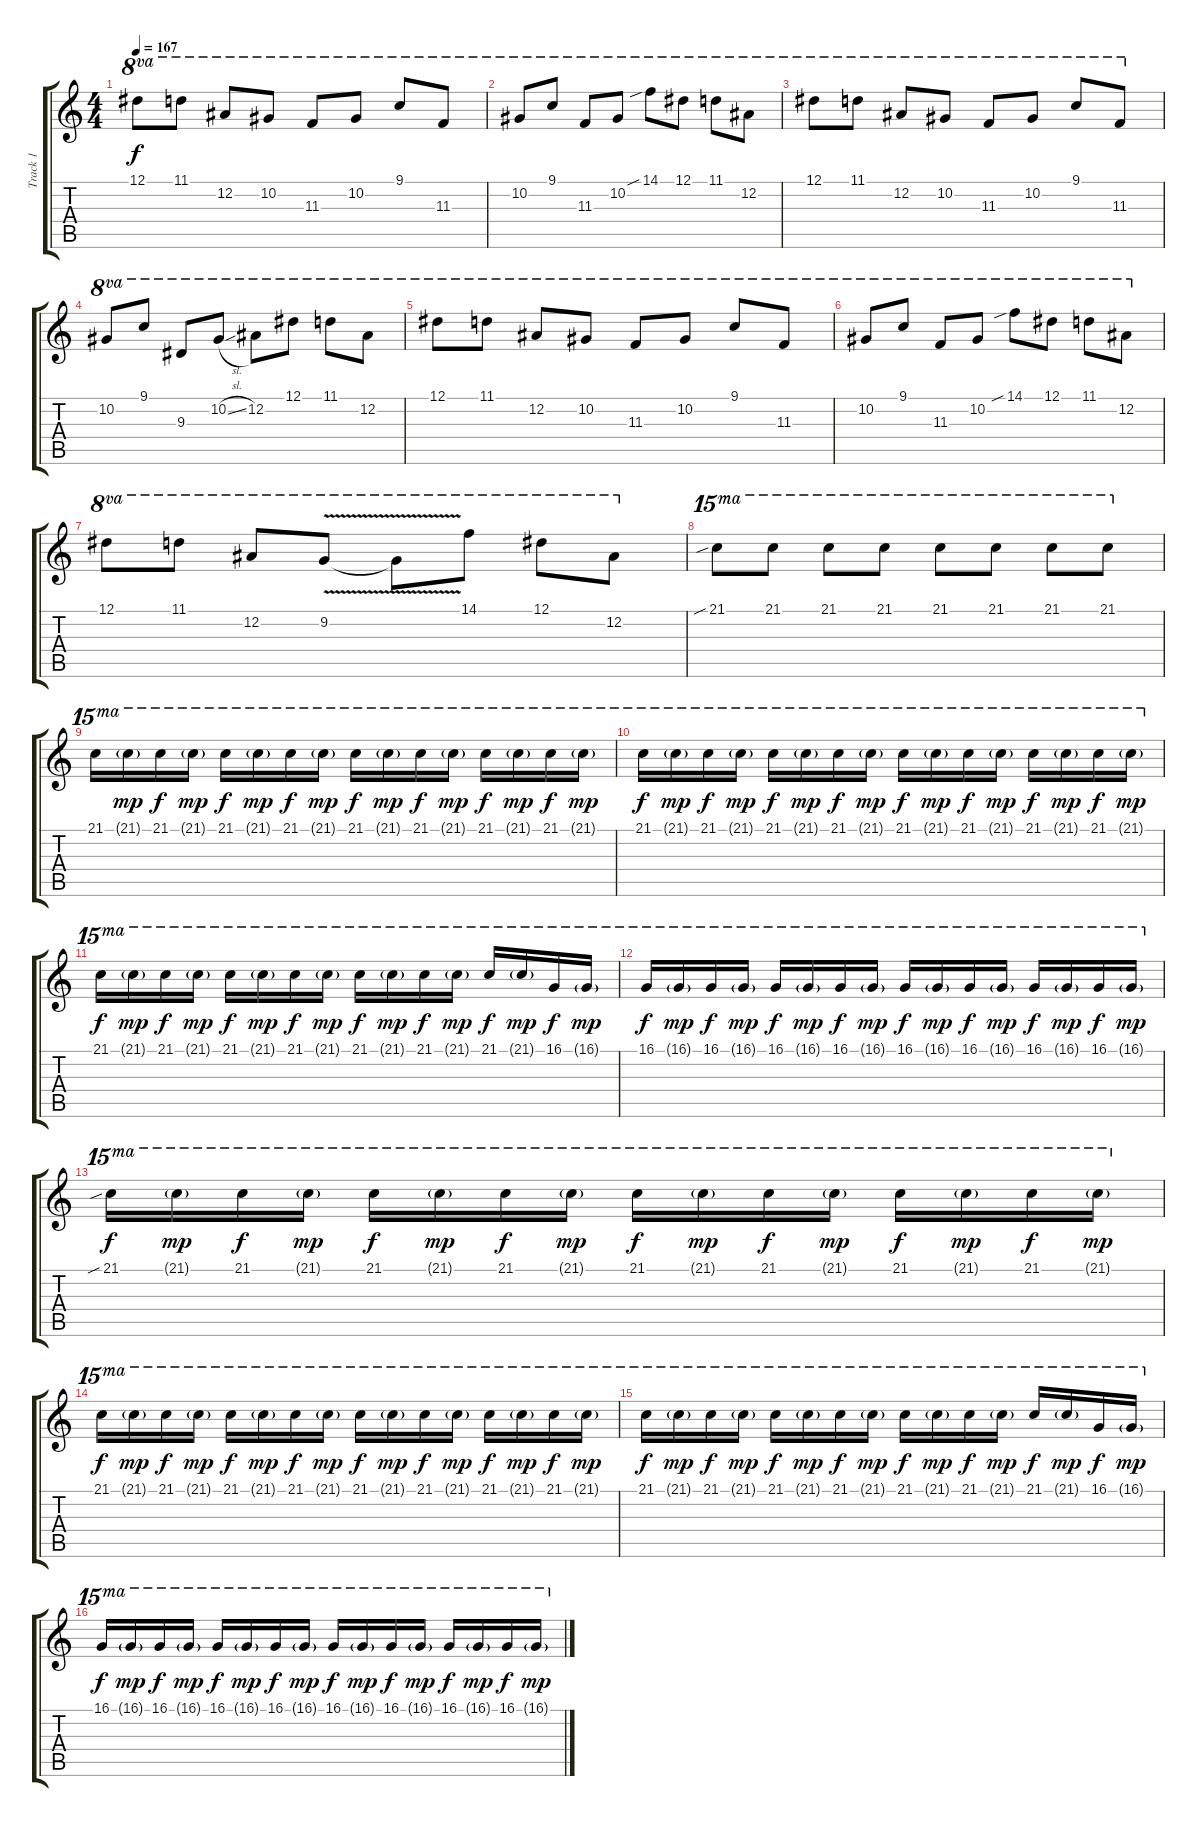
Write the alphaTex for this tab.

\track ("Track 1" "Track 1") {instrument acousticguitarsteel}
\staff {score tabs}
\tuning (Eb4 Bb3 Gb3 Db3 Ab2 Eb2) {hide}
\ts (4 4)
\tempo 167
\clef g2
\ks c
12.1.8{ot 8va dy f} 11.1.8{ot 8va} 12.2.8{ot 8va} 10.2.8{ot 8va} 11.3.8{ot 8va} 10.2.8{ot 8va} 9.1.8{ot 8va} 11.3.8{ot 8va} |
10.2.8{ot 8va} 9.1.8{ot 8va} 11.3.8{ot 8va} 10.2.8{ot 8va} 14.1{sib}.8{ot 8va} 12.1.8{ot 8va} 11.1.8{ot 8va} 12.2.8{ot 8va} |
12.1.8{ot 8va} 11.1.8{ot 8va} 12.2.8{ot 8va} 10.2.8{ot 8va} 11.3.8{ot 8va} 10.2.8{ot 8va} 9.1.8{ot 8va} 11.3.8{ot 8va} |
10.2.8{ot 8va} 9.1.8{ot 8va} 9.3.8{ot 8va} 10.2{sl}.8{ot 8va} 12.2.8{ot 8va} 12.1.8{ot 8va} 11.1.8{ot 8va} 12.2.8{ot 8va} |
12.1.8{ot 8va} 11.1.8{ot 8va} 12.2.8{ot 8va} 10.2.8{ot 8va} 11.3.8{ot 8va} 10.2.8{ot 8va} 9.1.8{ot 8va} 11.3.8{ot 8va} |
10.2.8{ot 8va} 9.1.8{ot 8va} 11.3.8{ot 8va} 10.2.8{ot 8va} 14.1{sib}.8{ot 8va} 12.1.8{ot 8va} 11.1.8{ot 8va} 12.2.8{ot 8va} |
12.1.8{ot 8va} 11.1.8{ot 8va} 12.2.8{ot 8va} 9.2{v}.8{ot 8va} 9.2{t}.8{ot 8va} 14.1.8{ot 8va} 12.1.8{ot 8va} 12.2.8{ot 8va} |
21.1{sib}.8{ot 15ma} 21.1.8{ot 15ma} 21.1.8{ot 15ma} 21.1.8{ot 15ma} 21.1.8{ot 15ma} 21.1.8{ot 15ma} 21.1.8{ot 15ma} 21.1.8{ot 15ma} |
21.1.16{ot 15ma} 21.1{g}.16{ot 15ma dy mp} 21.1.16{ot 15ma dy f} 21.1{g}.16{ot 15ma dy mp} 21.1.16{ot 15ma dy f} 21.1{g}.16{ot 15ma dy mp} 21.1.16{ot 15ma dy f} 21.1{g}.16{ot 15ma dy mp} 21.1.16{ot 15ma dy f} 21.1{g}.16{ot 15ma dy mp} 21.1.16{ot 15ma dy f} 21.1{g}.16{ot 15ma dy mp} 21.1.16{ot 15ma dy f} 21.1{g}.16{ot 15ma dy mp} 21.1.16{ot 15ma dy f} 21.1{g}.16{ot 15ma dy mp} |
21.1.16{ot 15ma dy f} 21.1{g}.16{ot 15ma dy mp} 21.1.16{ot 15ma dy f} 21.1{g}.16{ot 15ma dy mp} 21.1.16{ot 15ma dy f} 21.1{g}.16{ot 15ma dy mp} 21.1.16{ot 15ma dy f} 21.1{g}.16{ot 15ma dy mp} 21.1.16{ot 15ma dy f} 21.1{g}.16{ot 15ma dy mp} 21.1.16{ot 15ma dy f} 21.1{g}.16{ot 15ma dy mp} 21.1.16{ot 15ma dy f} 21.1{g}.16{ot 15ma dy mp} 21.1.16{ot 15ma dy f} 21.1{g}.16{ot 15ma dy mp} |
21.1.16{ot 15ma dy f} 21.1{g}.16{ot 15ma dy mp} 21.1.16{ot 15ma dy f} 21.1{g}.16{ot 15ma dy mp} 21.1.16{ot 15ma dy f} 21.1{g}.16{ot 15ma dy mp} 21.1.16{ot 15ma dy f} 21.1{g}.16{ot 15ma dy mp} 21.1.16{ot 15ma dy f} 21.1{g}.16{ot 15ma dy mp} 21.1.16{ot 15ma dy f} 21.1{g}.16{ot 15ma dy mp} 21.1.16{ot 15ma dy f} 21.1{g}.16{ot 15ma dy mp} 16.1.16{ot 15ma dy f} 16.1{g}.16{ot 15ma dy mp} |
16.1.16{ot 15ma dy f} 16.1{g}.16{ot 15ma dy mp} 16.1.16{ot 15ma dy f} 16.1{g}.16{ot 15ma dy mp} 16.1.16{ot 15ma dy f} 16.1{g}.16{ot 15ma dy mp} 16.1.16{ot 15ma dy f} 16.1{g}.16{ot 15ma dy mp} 16.1.16{ot 15ma dy f} 16.1{g}.16{ot 15ma dy mp} 16.1.16{ot 15ma dy f} 16.1{g}.16{ot 15ma dy mp} 16.1.16{ot 15ma dy f} 16.1{g}.16{ot 15ma dy mp} 16.1.16{ot 15ma dy f} 16.1{g}.16{ot 15ma dy mp} |
21.1{sib}.16{ot 15ma dy f} 21.1{g}.16{ot 15ma dy mp} 21.1.16{ot 15ma dy f} 21.1{g}.16{ot 15ma dy mp} 21.1.16{ot 15ma dy f} 21.1{g}.16{ot 15ma dy mp} 21.1.16{ot 15ma dy f} 21.1{g}.16{ot 15ma dy mp} 21.1.16{ot 15ma dy f} 21.1{g}.16{ot 15ma dy mp} 21.1.16{ot 15ma dy f} 21.1{g}.16{ot 15ma dy mp} 21.1.16{ot 15ma dy f} 21.1{g}.16{ot 15ma dy mp} 21.1.16{ot 15ma dy f} 21.1{g}.16{ot 15ma dy mp} |
21.1.16{ot 15ma dy f} 21.1{g}.16{ot 15ma dy mp} 21.1.16{ot 15ma dy f} 21.1{g}.16{ot 15ma dy mp} 21.1.16{ot 15ma dy f} 21.1{g}.16{ot 15ma dy mp} 21.1.16{ot 15ma dy f} 21.1{g}.16{ot 15ma dy mp} 21.1.16{ot 15ma dy f} 21.1{g}.16{ot 15ma dy mp} 21.1.16{ot 15ma dy f} 21.1{g}.16{ot 15ma dy mp} 21.1.16{ot 15ma dy f} 21.1{g}.16{ot 15ma dy mp} 21.1.16{ot 15ma dy f} 21.1{g}.16{ot 15ma dy mp} |
21.1.16{ot 15ma dy f} 21.1{g}.16{ot 15ma dy mp} 21.1.16{ot 15ma dy f} 21.1{g}.16{ot 15ma dy mp} 21.1.16{ot 15ma dy f} 21.1{g}.16{ot 15ma dy mp} 21.1.16{ot 15ma dy f} 21.1{g}.16{ot 15ma dy mp} 21.1.16{ot 15ma dy f} 21.1{g}.16{ot 15ma dy mp} 21.1.16{ot 15ma dy f} 21.1{g}.16{ot 15ma dy mp} 21.1.16{ot 15ma dy f} 21.1{g}.16{ot 15ma dy mp} 16.1.16{ot 15ma dy f} 16.1{g}.16{ot 15ma dy mp} |
16.1.16{ot 15ma dy f} 16.1{g}.16{ot 15ma dy mp} 16.1.16{ot 15ma dy f} 16.1{g}.16{ot 15ma dy mp} 16.1.16{ot 15ma dy f} 16.1{g}.16{ot 15ma dy mp} 16.1.16{ot 15ma dy f} 16.1{g}.16{ot 15ma dy mp} 16.1.16{ot 15ma dy f} 16.1{g}.16{ot 15ma dy mp} 16.1.16{ot 15ma dy f} 16.1{g}.16{ot 15ma dy mp} 16.1.16{ot 15ma dy f} 16.1{g}.16{ot 15ma dy mp} 16.1.16{ot 15ma dy f} 16.1{g}.16{ot 15ma dy mp}
